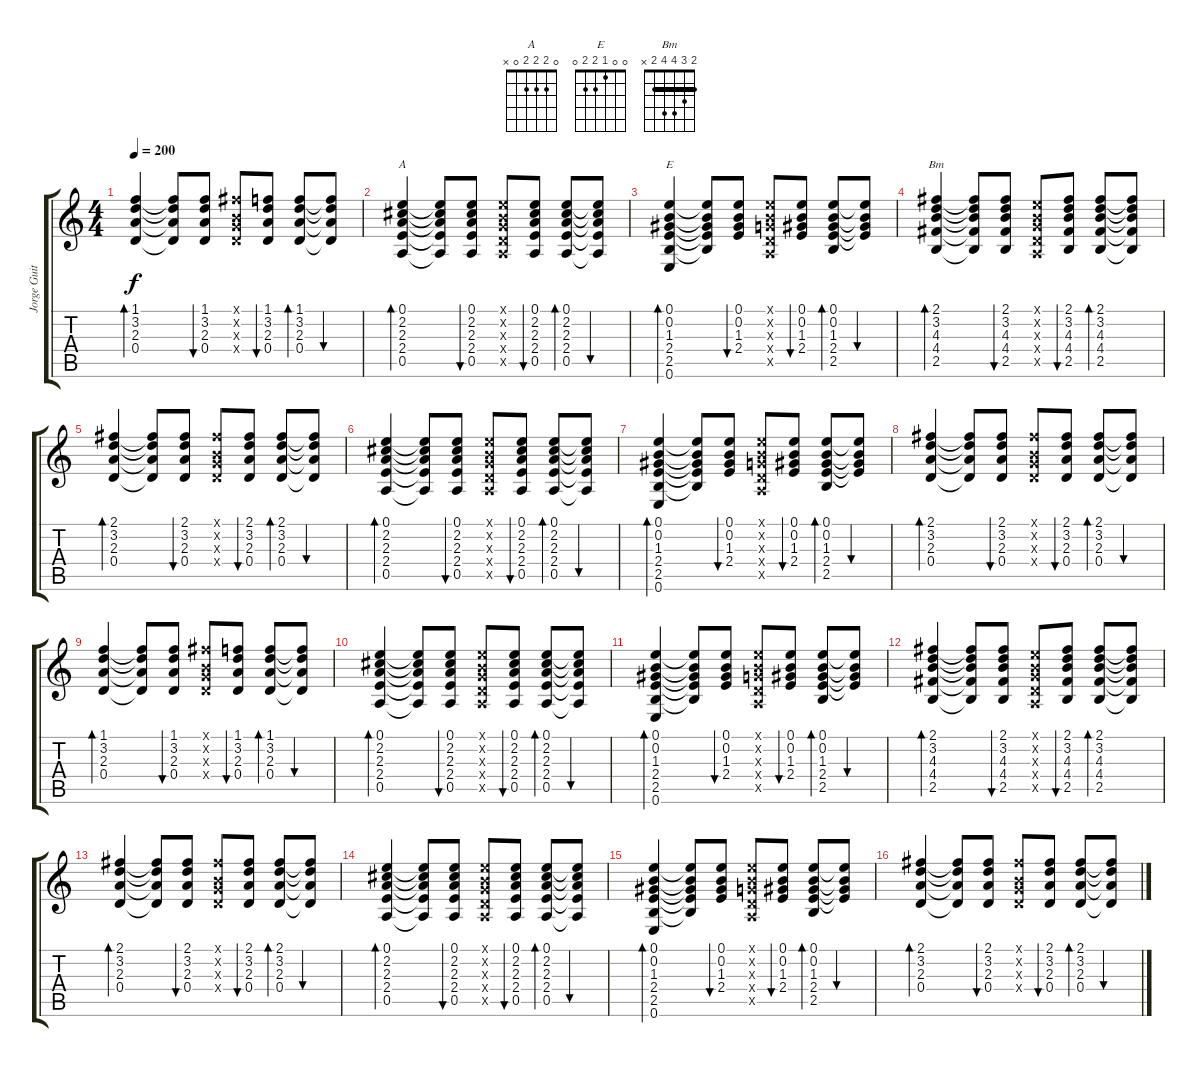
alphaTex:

\track ("Jorge Guitarra 2" "Jorge Guit") {instrument acousticguitarnylon}
\staff {score tabs}
\tuning (E4 B3 G3 D3 A2 E2) {hide}
\chord ("A" 0 2 2 2 0 x)
\chord ("E" 0 0 1 2 2 0)
\chord ("Bm" 2 3 4 4 2 x) {barre 2}
\ts (4 4)
\tempo 200
\clef g2
\ks c
(1.1 3.2 2.3 0.4).4{bd 60 dy f} (1.1{t} 3.2{t} 2.3{t} 0.4{t}).8 (1.1 3.2 2.3 0.4).8{bu 60} (2.1{x} 0.2{x} 0.3{x} 0.4{x}).8 (1.1 3.2 2.3 0.4).8{bu 60} (1.1 3.2 2.3 0.4).8{bd 60} (1.1{t} 3.2{t} 2.3{t} 0.4{t}).8{bu 60} |
(0.1 2.2 2.3 2.4 0.5).4{bd 60 ch "A"} (0.1{t} 2.2{t} 2.3{t} 2.4{t} 0.5{t}).8 (0.1 2.2 2.3 2.4 0.5).8{bu 30} (0.1{x} 0.2{x} 0.3{x} 0.4{x} 0.5{x}).8 (0.1 2.2 2.3 2.4 0.5).8{bu 30} (0.1 2.2 2.3 2.4 0.5).8{bd 30} (0.1{t} 2.2{t} 2.3{t} 2.4{t} 0.5{t}).8{bu 30} |
(0.1 0.2 1.3 2.4 2.5 0.6).4{bd 60 ch "E"} (0.1{t} 0.2{t} 1.3{t} 2.4{t} 2.5{t}).8 (0.1 0.2 1.3 2.4).8{bu 30} (0.1{x} 0.2{x} 0.3{x} 0.4{x} 0.5{x}).8 (0.1 0.2 1.3 2.4).8{bu 30} (0.1 0.2 1.3 2.4 2.5).8{bd 30} (0.1{t} 0.2{t} 1.3{t} 2.4{t}).8{bu 30} |
(2.1 3.2 4.3 4.4 2.5).4{bd 60 ch "Bm"} (2.1{t} 3.2{t} 4.3{t} 4.4{t} 2.5{t}).8 (2.1 3.2 4.3 4.4 2.5).8{bu 30} (0.1{x} 0.2{x} 0.3{x} 0.4{x} 0.5{x}).8 (2.1 3.2 4.3 4.4 2.5).8{bu 30} (2.1 3.2 4.3 4.4 2.5).8{bd 30} (2.1{t} 3.2{t} 4.3{t} 4.4{t} 2.5{t}).8 |
(2.1 3.2 2.3 0.4).4{bd 60} (2.1{t} 3.2{t} 2.3{t} 0.4{t}).8 (2.1 3.2 2.3 0.4).8{bu 60} (2.1{x} 0.2{x} 0.3{x} 0.4{x}).8 (2.1 3.2 2.3 0.4).8{bu 60} (2.1 3.2 2.3 0.4).8{bd 60} (2.1{t} 3.2{t} 2.3{t} 0.4{t}).8{bu 60} |
(0.1 2.2 2.3 2.4 0.5).4{bd 60} (0.1{t} 2.2{t} 2.3{t} 2.4{t} 0.5{t}).8 (0.1 2.2 2.3 2.4 0.5).8{bu 30} (0.1{x} 0.2{x} 0.3{x} 0.4{x} 0.5{x}).8 (0.1 2.2 2.3 2.4 0.5).8{bu 30} (0.1 2.2 2.3 2.4 0.5).8{bd 30} (0.1{t} 2.2{t} 2.3{t} 2.4{t} 0.5{t}).8{bu 30} |
(0.1 0.2 1.3 2.4 2.5 0.6).4{bd 60} (0.1{t} 0.2{t} 1.3{t} 2.4{t} 2.5{t}).8 (0.1 0.2 1.3 2.4).8{bu 30} (0.1{x} 0.2{x} 0.3{x} 0.4{x} 0.5{x}).8 (0.1 0.2 1.3 2.4).8{bu 30} (0.1 0.2 1.3 2.4 2.5).8{bd 30} (0.1{t} 0.2{t} 1.3{t} 2.4{t}).8{bu 30} |
(2.1 3.2 2.3 0.4).4{bd 60} (2.1{t} 3.2{t} 2.3{t} 0.4{t}).8 (2.1 3.2 2.3 0.4).8{bu 60} (2.1{x} 0.2{x} 0.3{x} 0.4{x}).8 (2.1 3.2 2.3 0.4).8{bu 60} (2.1 3.2 2.3 0.4).8{bd 60} (2.1{t} 3.2{t} 2.3{t} 0.4{t}).8{bu 60} |
(1.1 3.2 2.3 0.4).4{bd 60} (1.1{t} 3.2{t} 2.3{t} 0.4{t}).8 (1.1 3.2 2.3 0.4).8{bu 60} (2.1{x} 0.2{x} 0.3{x} 0.4{x}).8 (1.1 3.2 2.3 0.4).8{bu 60} (1.1 3.2 2.3 0.4).8{bd 60} (1.1{t} 3.2{t} 2.3{t} 0.4{t}).8{bu 60} |
(0.1 2.2 2.3 2.4 0.5).4{bd 60} (0.1{t} 2.2{t} 2.3{t} 2.4{t} 0.5{t}).8 (0.1 2.2 2.3 2.4 0.5).8{bu 30} (0.1{x} 0.2{x} 0.3{x} 0.4{x} 0.5{x}).8 (0.1 2.2 2.3 2.4 0.5).8{bu 30} (0.1 2.2 2.3 2.4 0.5).8{bd 30} (0.1{t} 2.2{t} 2.3{t} 2.4{t} 0.5{t}).8{bu 30} |
(0.1 0.2 1.3 2.4 2.5 0.6).4{bd 60} (0.1{t} 0.2{t} 1.3{t} 2.4{t} 2.5{t}).8 (0.1 0.2 1.3 2.4).8{bu 30} (0.1{x} 0.2{x} 0.3{x} 0.4{x} 0.5{x}).8 (0.1 0.2 1.3 2.4).8{bu 30} (0.1 0.2 1.3 2.4 2.5).8{bd 30} (0.1{t} 0.2{t} 1.3{t} 2.4{t}).8{bu 30} |
(2.1 3.2 4.3 4.4 2.5).4{bd 60} (2.1{t} 3.2{t} 4.3{t} 4.4{t} 2.5{t}).8 (2.1 3.2 4.3 4.4 2.5).8{bu 30} (0.1{x} 0.2{x} 0.3{x} 0.4{x} 0.5{x}).8 (2.1 3.2 4.3 4.4 2.5).8{bu 30} (2.1 3.2 4.3 4.4 2.5).8{bd 30} (2.1{t} 3.2{t} 4.3{t} 4.4{t} 2.5{t}).8 |
(2.1 3.2 2.3 0.4).4{bd 60} (2.1{t} 3.2{t} 2.3{t} 0.4{t}).8 (2.1 3.2 2.3 0.4).8{bu 60} (2.1{x} 0.2{x} 0.3{x} 0.4{x}).8 (2.1 3.2 2.3 0.4).8{bu 60} (2.1 3.2 2.3 0.4).8{bd 60} (2.1{t} 3.2{t} 2.3{t} 0.4{t}).8{bu 60} |
(0.1 2.2 2.3 2.4 0.5).4{bd 60} (0.1{t} 2.2{t} 2.3{t} 2.4{t} 0.5{t}).8 (0.1 2.2 2.3 2.4 0.5).8{bu 30} (0.1{x} 0.2{x} 0.3{x} 0.4{x} 0.5{x}).8 (0.1 2.2 2.3 2.4 0.5).8{bu 30} (0.1 2.2 2.3 2.4 0.5).8{bd 30} (0.1{t} 2.2{t} 2.3{t} 2.4{t} 0.5{t}).8{bu 30} |
(0.1 0.2 1.3 2.4 2.5 0.6).4{bd 60} (0.1{t} 0.2{t} 1.3{t} 2.4{t} 2.5{t}).8 (0.1 0.2 1.3 2.4).8{bu 30} (0.1{x} 0.2{x} 0.3{x} 0.4{x} 0.5{x}).8 (0.1 0.2 1.3 2.4).8{bu 30} (0.1 0.2 1.3 2.4 2.5).8{bd 30} (0.1{t} 0.2{t} 1.3{t} 2.4{t}).8{bu 30} |
(2.1 3.2 2.3 0.4).4{bd 60} (2.1{t} 3.2{t} 2.3{t} 0.4{t}).8 (2.1 3.2 2.3 0.4).8{bu 60} (2.1{x} 0.2{x} 0.3{x} 0.4{x}).8 (2.1 3.2 2.3 0.4).8{bu 60} (2.1 3.2 2.3 0.4).8{bd 60} (2.1{t} 3.2{t} 2.3{t} 0.4{t}).8{bu 60}
